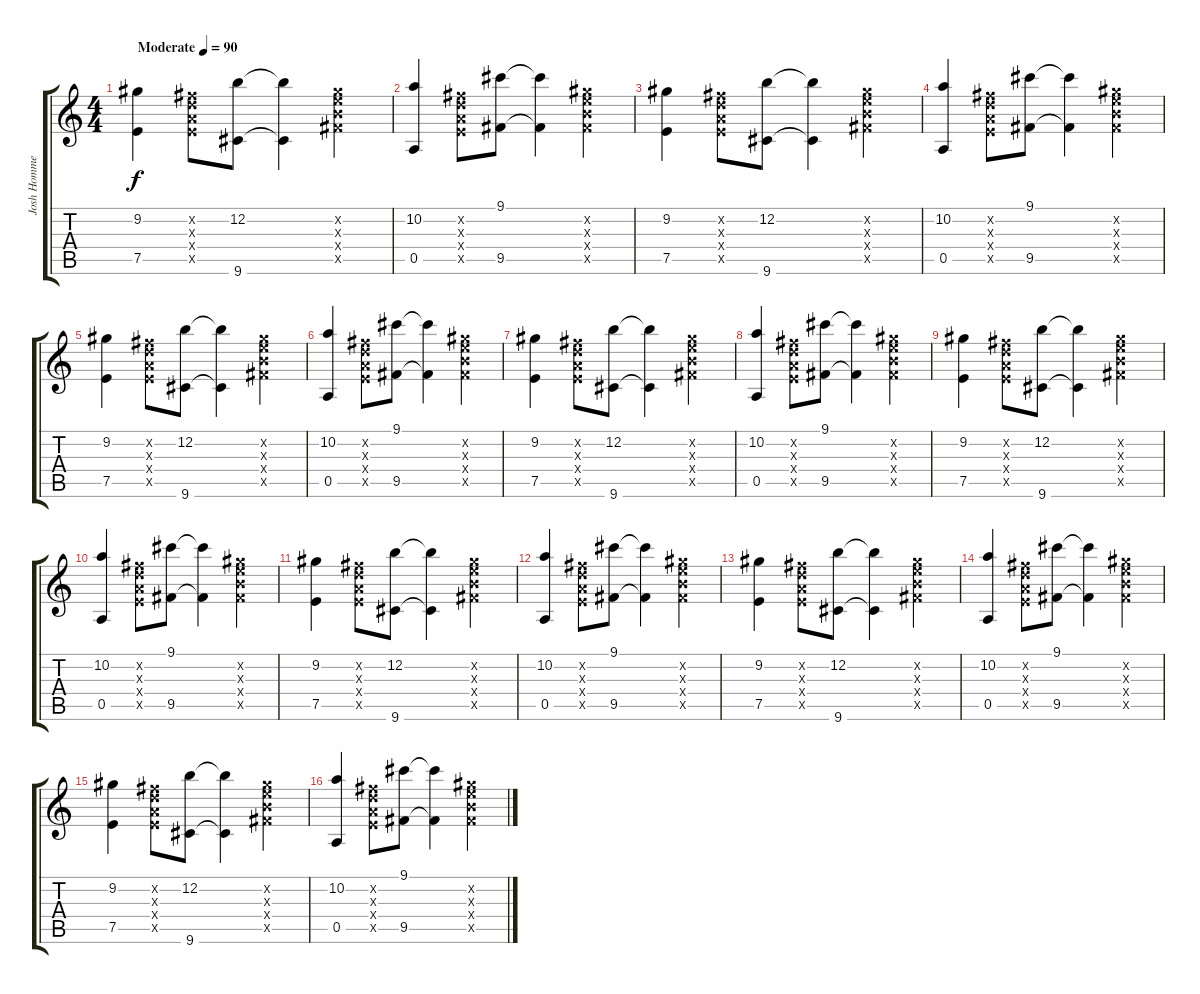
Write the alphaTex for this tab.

\track ("Josh Homme" "Josh Homme") {instrument acousticguitarsteel}
\staff {score tabs}
\tuning (E4 B3 G3 D3 A2 E2) {hide}
\ts (4 4)
\tempo (90 "Moderate")
\clef g2
\ks c
(9.2 7.5).4{dy f instrument acousticguitarsteel} (7.2{x} 7.3{x} 7.4{x} 7.5{x}).8 (12.2 9.6).8 (12.2{t} 9.6{t}).4 (9.2{x} 9.3{x} 9.4{x} 9.5{x}).4 |
(10.2 0.5).4 (7.2{x} 7.3{x} 7.4{x} 7.5{x}).8 (9.1 9.5).8 (9.1{t} 9.5{t}).4 (9.2{x} 9.3{x} 9.4{x} 9.5{x}).4 |
(9.2 7.5).4 (7.2{x} 7.3{x} 7.4{x} 7.5{x}).8 (12.2 9.6).8 (12.2{t} 9.6{t}).4 (9.2{x} 9.3{x} 9.4{x} 9.5{x}).4 |
(10.2 0.5).4 (7.2{x} 7.3{x} 7.4{x} 7.5{x}).8 (9.1 9.5).8 (9.1{t} 9.5{t}).4 (9.2{x} 9.3{x} 9.4{x} 9.5{x}).4 |
(9.2 7.5).4 (7.2{x} 7.3{x} 7.4{x} 7.5{x}).8 (12.2 9.6).8 (12.2{t} 9.6{t}).4 (9.2{x} 9.3{x} 9.4{x} 9.5{x}).4 |
(10.2 0.5).4 (7.2{x} 7.3{x} 7.4{x} 7.5{x}).8 (9.1 9.5).8 (9.1{t} 9.5{t}).4 (9.2{x} 9.3{x} 9.4{x} 9.5{x}).4 |
(9.2 7.5).4 (7.2{x} 7.3{x} 7.4{x} 7.5{x}).8 (12.2 9.6).8 (12.2{t} 9.6{t}).4 (9.2{x} 9.3{x} 9.4{x} 9.5{x}).4 |
(10.2 0.5).4 (7.2{x} 7.3{x} 7.4{x} 7.5{x}).8 (9.1 9.5).8 (9.1{t} 9.5{t}).4 (9.2{x} 9.3{x} 9.4{x} 9.5{x}).4 |
(9.2 7.5).4 (7.2{x} 7.3{x} 7.4{x} 7.5{x}).8 (12.2 9.6).8 (12.2{t} 9.6{t}).4 (9.2{x} 9.3{x} 9.4{x} 9.5{x}).4 |
(10.2 0.5).4 (7.2{x} 7.3{x} 7.4{x} 7.5{x}).8 (9.1 9.5).8 (9.1{t} 9.5{t}).4 (9.2{x} 9.3{x} 9.4{x} 9.5{x}).4 |
(9.2 7.5).4 (7.2{x} 7.3{x} 7.4{x} 7.5{x}).8 (12.2 9.6).8 (12.2{t} 9.6{t}).4 (9.2{x} 9.3{x} 9.4{x} 9.5{x}).4 |
(10.2 0.5).4 (7.2{x} 7.3{x} 7.4{x} 7.5{x}).8 (9.1 9.5).8 (9.1{t} 9.5{t}).4 (9.2{x} 9.3{x} 9.4{x} 9.5{x}).4 |
(9.2 7.5).4 (7.2{x} 7.3{x} 7.4{x} 7.5{x}).8 (12.2 9.6).8 (12.2{t} 9.6{t}).4 (9.2{x} 9.3{x} 9.4{x} 9.5{x}).4 |
(10.2 0.5).4 (7.2{x} 7.3{x} 7.4{x} 7.5{x}).8 (9.1 9.5).8 (9.1{t} 9.5{t}).4 (9.2{x} 9.3{x} 9.4{x} 9.5{x}).4 |
(9.2 7.5).4 (7.2{x} 7.3{x} 7.4{x} 7.5{x}).8 (12.2 9.6).8 (12.2{t} 9.6{t}).4 (9.2{x} 9.3{x} 9.4{x} 9.5{x}).4 |
(10.2 0.5).4 (7.2{x} 7.3{x} 7.4{x} 7.5{x}).8 (9.1 9.5).8 (9.1{t} 9.5{t}).4 (9.2{x} 9.3{x} 9.4{x} 9.5{x}).4
